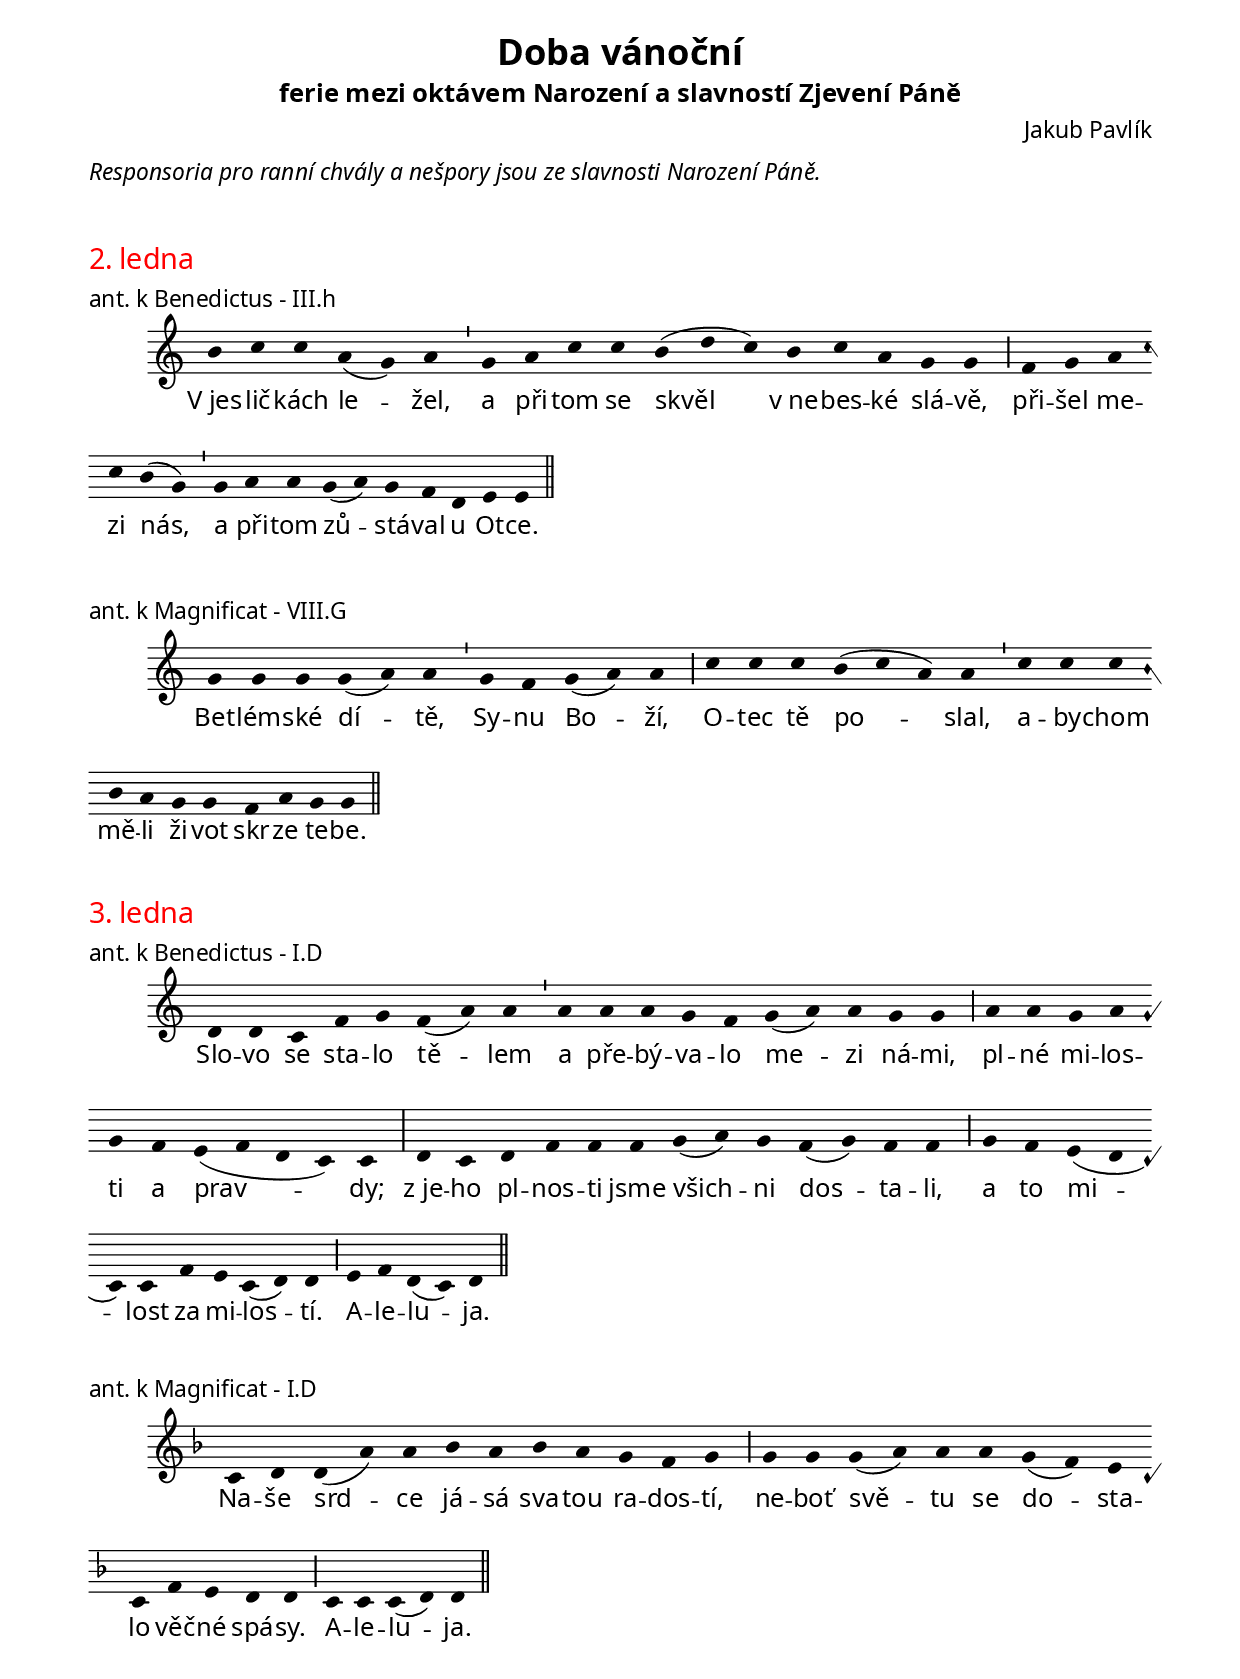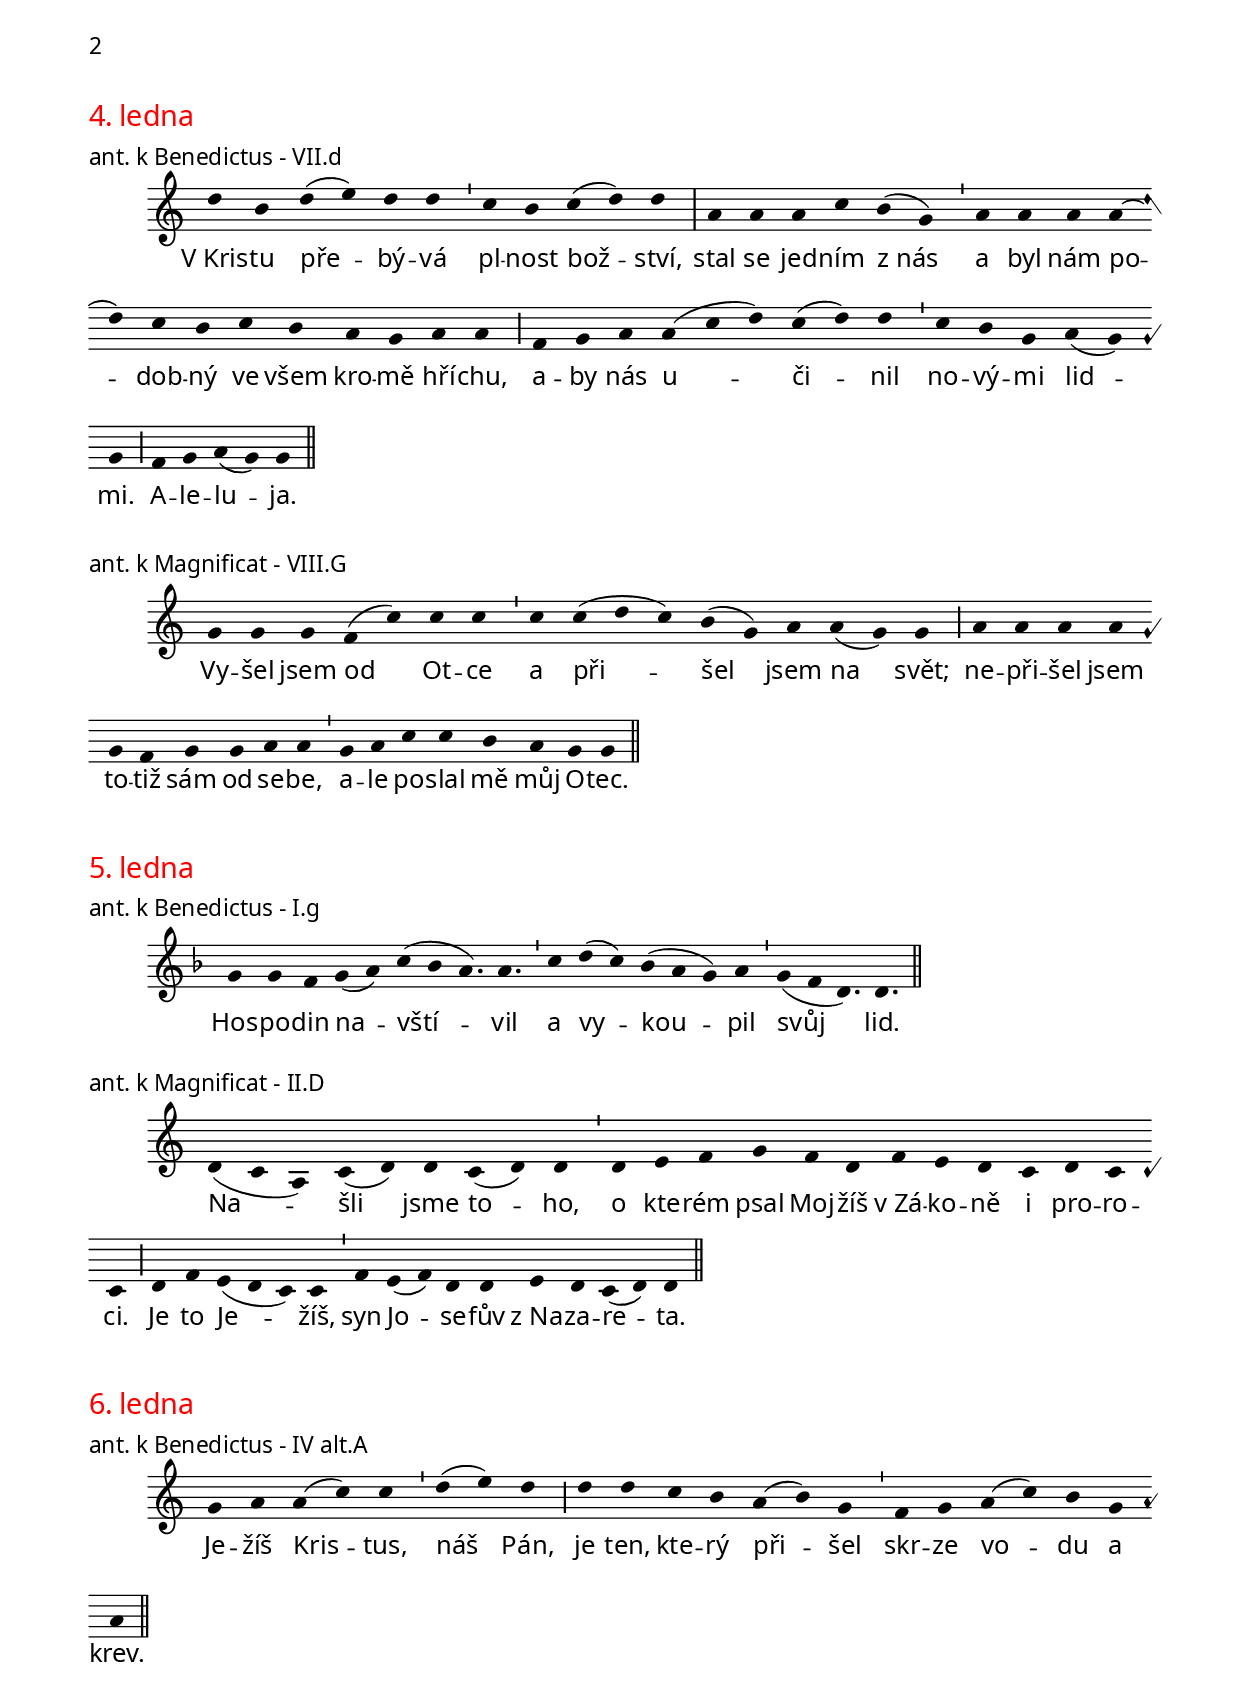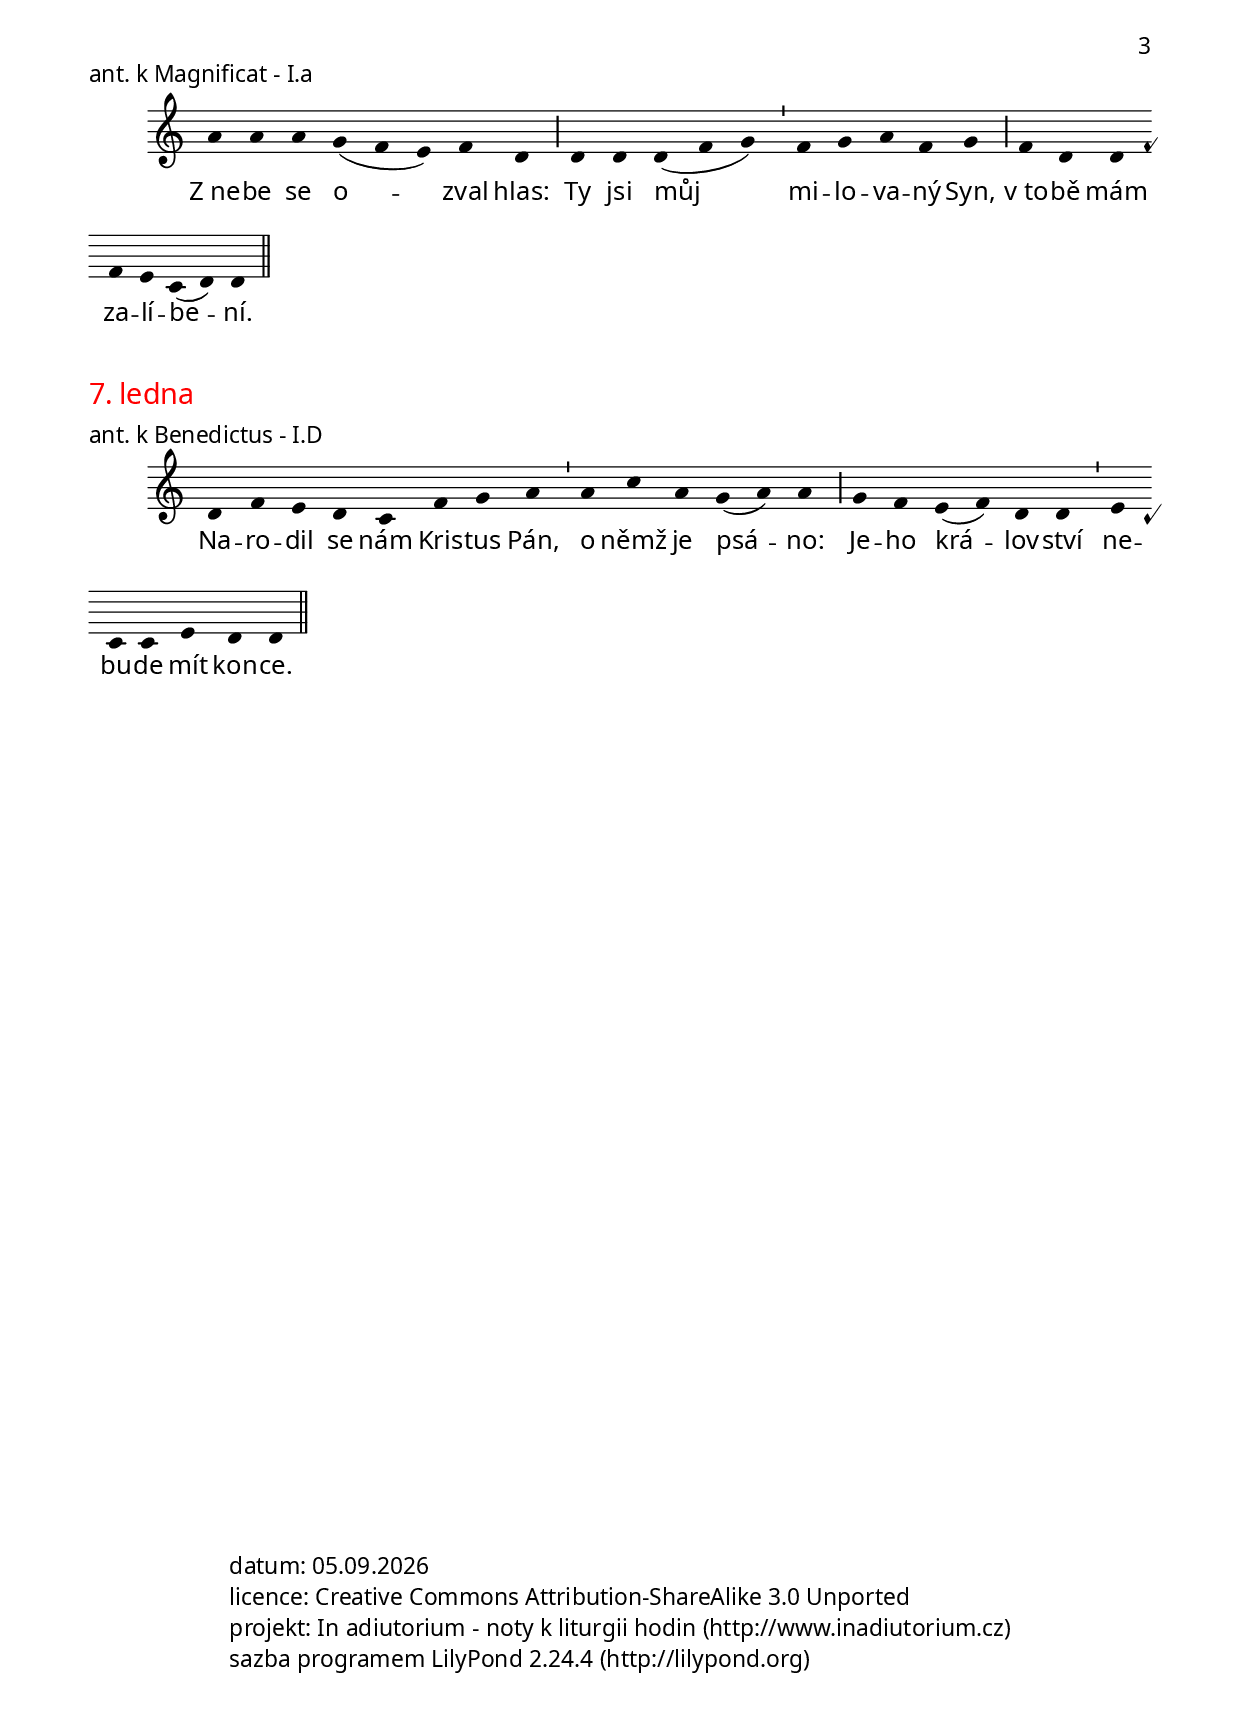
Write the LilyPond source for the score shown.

\version "2.17.24"

\header {
  title = "Doba vánoční"
  subtitle = "ferie mezi oktávem Narození a slavností Zjevení Páně"
  composer = "Jakub Pavlík"
}

\include "spolecne.ly"

\markup\italic{
  Responsoria pro ranní chvály a nešpory jsou ze slavnosti Narození Páně.
}

\markup\nadpisDen{2. ledna}

\score {
  \relative c'' {
    \choralniRezim
    b4 c c a( g) a \barMin
    g a c c b( d c) b c a g g \barMaior
    f g a c b( g) \barMin
    g a a g( a) g f d e e \barFinalis
  }
  \addlyrics {
    V_jes -- lič -- kách le -- žel,
    a při -- tom se skvěl v_ne -- bes -- ké slá -- vě,
    při -- šel me -- zi nás,
    a při -- tom zů -- stá -- val u Ot -- ce.
  }
  \header {
    quid = "ant. k Benedictus"
    modus = "III"
    differentia = "h"
    fons = "zcela volná inspirace (nejprve mimovolná) antifonou vanoce_narozenipane.ly#bohorodicka-1ne-a2"
    psalmus = ""
    id = "2aben"
    piece = \markup {\sestavTitulekBezZalmu}
  }
}

\score {
  \relative c'' {
    \choralniRezim
    g4 g g g( a) a \barMin
    g f g( a) a \barMaior
    c c c b( c a) a \barMin
    c c c b a g g f a g g \barFinalis
  }
  \addlyrics {
    Bet -- lém -- ské dí -- tě,
    Sy -- nu Bo -- ží,
    O -- tec tě po -- slal,
    a -- by -- chom mě -- li ži -- vot skr -- ze te -- be.
  }
  \header {
    quid = "ant. k Magnificat"
    modus = "VIII"
    differentia = "G"
    psalmus = ""
    id = "2amag"
    piece = \markup {\sestavTitulekBezZalmu}
  }
}

\markup\nadpisDen{3. ledna}

\score {
  \relative c' {
    \choralniRezim
    d4 d c f g f( a) a \barMin
    a a a g f g( a) a g g \barMaior
    a a g a g f e( f d c) c \barMax
    d c d f f f g( a) g f( g) f f \barMaior
    g f e( d c) c f e c( d) d \barMaior
    e f d( c) d \barFinalis
  }
  \addlyrics {
    Slo -- vo se sta -- lo tě -- lem
    a pře -- bý -- va -- lo me -- zi ná -- mi,
    pl -- né mi -- los -- ti a prav -- dy;
    z_je -- ho pl -- nos -- ti jsme všich -- ni dos -- ta -- li,
    a to mi -- lost za mi -- los -- tí.
    A -- le -- lu -- ja.
  }
  \header {
    quid = "ant. k Benedictus"
    modus = "I"
    differentia = "D"
    psalmus = ""
    id = "3aben"
    piece = \markup {\sestavTitulekBezZalmu}
  }
}

\score {
  \relative c' {
    \key f \major
    \choralniRezim
    c4 d d( a') a bes a bes a g f g \barMaior
    g g g( a) a a g( f) e c f e d d \barMaior
    c c c( d) d \barFinalis
  }
  \addlyrics {
    Na -- še srd -- ce já -- sá sva -- tou ra -- dos -- tí,
    ne -- boť svě -- tu se do -- sta -- lo věč -- né spá -- sy.
    A -- le -- lu -- ja.
  }
  \header {
    quid = "ant. k Magnificat"
    modus = "I"
    differentia = "D"
    psalmus = ""
    placet = "pes na _srrrdce_ se nehodí; _světu se_ melodie nesedí"
    id = "3amag"
    piece = \markup {\sestavTitulekBezZalmu}
  }
}

\markup\nadpisDen{4. ledna}

\score {
  \relative c'' {
    \choralniRezim
    d4 b d( e) d d \barMin
    c b c( d) d \barMax
    a a a c b( g) \barMin
    a a a a( d) c b c b a g a a \barMaior
    f g a a( c d) c( d) d \barMin c b g a( g) g \barMaior
    f g a( g) g \barFinalis
  }
  \addlyrics {
    V_Kris -- tu pře -- bý -- vá
    pl -- nost bož -- ství,
    stal se jed -- ním z_nás
    a byl nám po -- dob -- ný ve všem kro -- mě hří -- chu,
    a -- by nás u -- či -- nil no -- vý -- mi lid -- mi.
    A -- le -- lu -- ja.
  }
  \header {
    quid = "ant. k Benedictus"
    modus = "VII"
    differentia = "d"
    psalmus = ""
    placet = "napojení _stal se..._ je dost exotické;
    _učinil_ drhne"
    id = "4aben"
    piece = \markup {\sestavTitulekBezZalmu}
  }
}

\score {
  \relative c'' {
    \choralniRezim
    g4 g g f( c') c c \barMin
    c c( d c) b( g) a a( g) g \barMaior
    a a a a g f g g a a \barMin
    g a c c b a g g \barFinalis
  }
  \addlyrics {
    Vy -- šel jsem od Ot -- ce
    a při -- šel jsem na svět;
    ne -- při -- šel jsem to -- tiž sám od se -- be,
    a -- le po -- slal mě můj O -- tec.
  }
  \header {
    quid = "ant. k Magnificat"
    modus = "VIII"
    differentia = "G"
    psalmus = ""
    fial = "velikonoce_nanebevstoupeni.ly#1ne-a1?zacatek"
    id = "4amag"
    piece = \markup {\sestavTitulekBezZalmu}
  }
}

\markup\nadpisDen{5. ledna}

\score {
  \relative c'' {
    \choralniRezim
    \key f\major
    g4 g f g( a)  c( bes a4.) a \barMin
    c4 d( c) bes( a g) a \barMin g( f d4.) d \barFinalis
  }
  \addlyrics {
    Hos -- po -- din na -- vští -- vil a vy -- kou -- pil svůj lid.
  }
  \header {
    quid = "ant. k Benedictus"
    modus = "I"
    differentia = "g"
    psalmus = ""
    id = "5aben"
    fons = "zaltar, patek lichych tydnu, k Benedictus"
    fial = "antifony/ferie_kantevgant.ly#t1-pa-ben"
    piece = \markup {\sestavTitulekBezZalmu}
  }
}

\score {
  \relative c' {
    \choralniRezim
    d4( c a) c( d) d c( d) d \barMin
    d e f g f d f e d c d c c \barMaior
    d f e( d c) c \barMin
    f e( f) d d e d c( d) d \barFinalis
  }
  \addlyrics {
    Na -- šli jsme to -- ho,
    o kte -- rém psal Moj -- žíš v_Zá -- ko -- ně i pro -- ro -- ci.
    Je to Je -- žíš,
    syn Jo -- se -- fův z_Na -- za -- re -- ta.
  }
  \header {
    quid = "ant. k Magnificat"
    modus = "II"
    differentia = "D"
    psalmus = ""
    fial = "sanktoral/0503filipjakub.ly#rch-aben?-aleluja&zaver"
    id = "5amag"
    piece = \markup {\sestavTitulekBezZalmu}
  }
}

\markup\nadpisDen{6. ledna}

\score {
  \relative c'' {
    \choralniRezim
    g4 a a( c) c \barMin
    d( e) d \barMaior
    d d c b a( b) g \barMin
    f g a( c) b g a \barFinalis
  }
  \addlyrics {
    Je -- žíš Kris -- tus,
    náš Pán,
    je ten, kte -- rý při -- šel
    skr -- ze vo -- du a krev.
  }
  \header {
    quid = "ant. k Benedictus"
    modus = "IV alt"
    differentia = "A"
    psalmus = ""
    id = "6aben"
    piece = \markup {\sestavTitulekBezZalmu}
  }
}

\score {
  \relative c'' {
    \choralniRezim
    a4 a a g( f e) f d \barMaior
    d d d( f g) \barMin f g a f g \barMaior
    f d d f e c( d) d \barFinalis
  }
  \addlyrics {
    Z_ne -- be se o -- zval hlas:
    Ty jsi můj mi -- lo -- va -- ný Syn,
    v_to -- bě mám za -- lí -- be -- ní.
  }
  \header {
    quid = "ant. k Magnificat"
    modus = "I"
    differentia = "a"
    psalmus = ""
    fial = "antifony/pust_nedeleC.ly#iimag2?cast=2,3&konec=6"
    id = "6amag"
    piece = \markup {\sestavTitulekBezZalmu}
  }
}

\markup\nadpisDen{7. ledna}

\score {
  \relative c' {
    \choralniRezim
    d4 f e d c f g a \barMin
    a c a g( a) a \barMaior
    g f e( f) d d \barMin
    e c c e d d \barFinalis
  }
  \addlyrics {
    Na -- ro -- dil se nám Kris -- tus Pán, o němž je psá -- no:
    Je -- ho krá -- lov -- ství ne -- bu -- de mít kon -- ce.
  }
  \header {
    quid = "ant. k Benedictus"
    modus = "I"
    differentia = "D"
    psalmus = ""
    id = "7aben"
    piece = \markup {\sestavTitulekBezZalmu}
  }
}